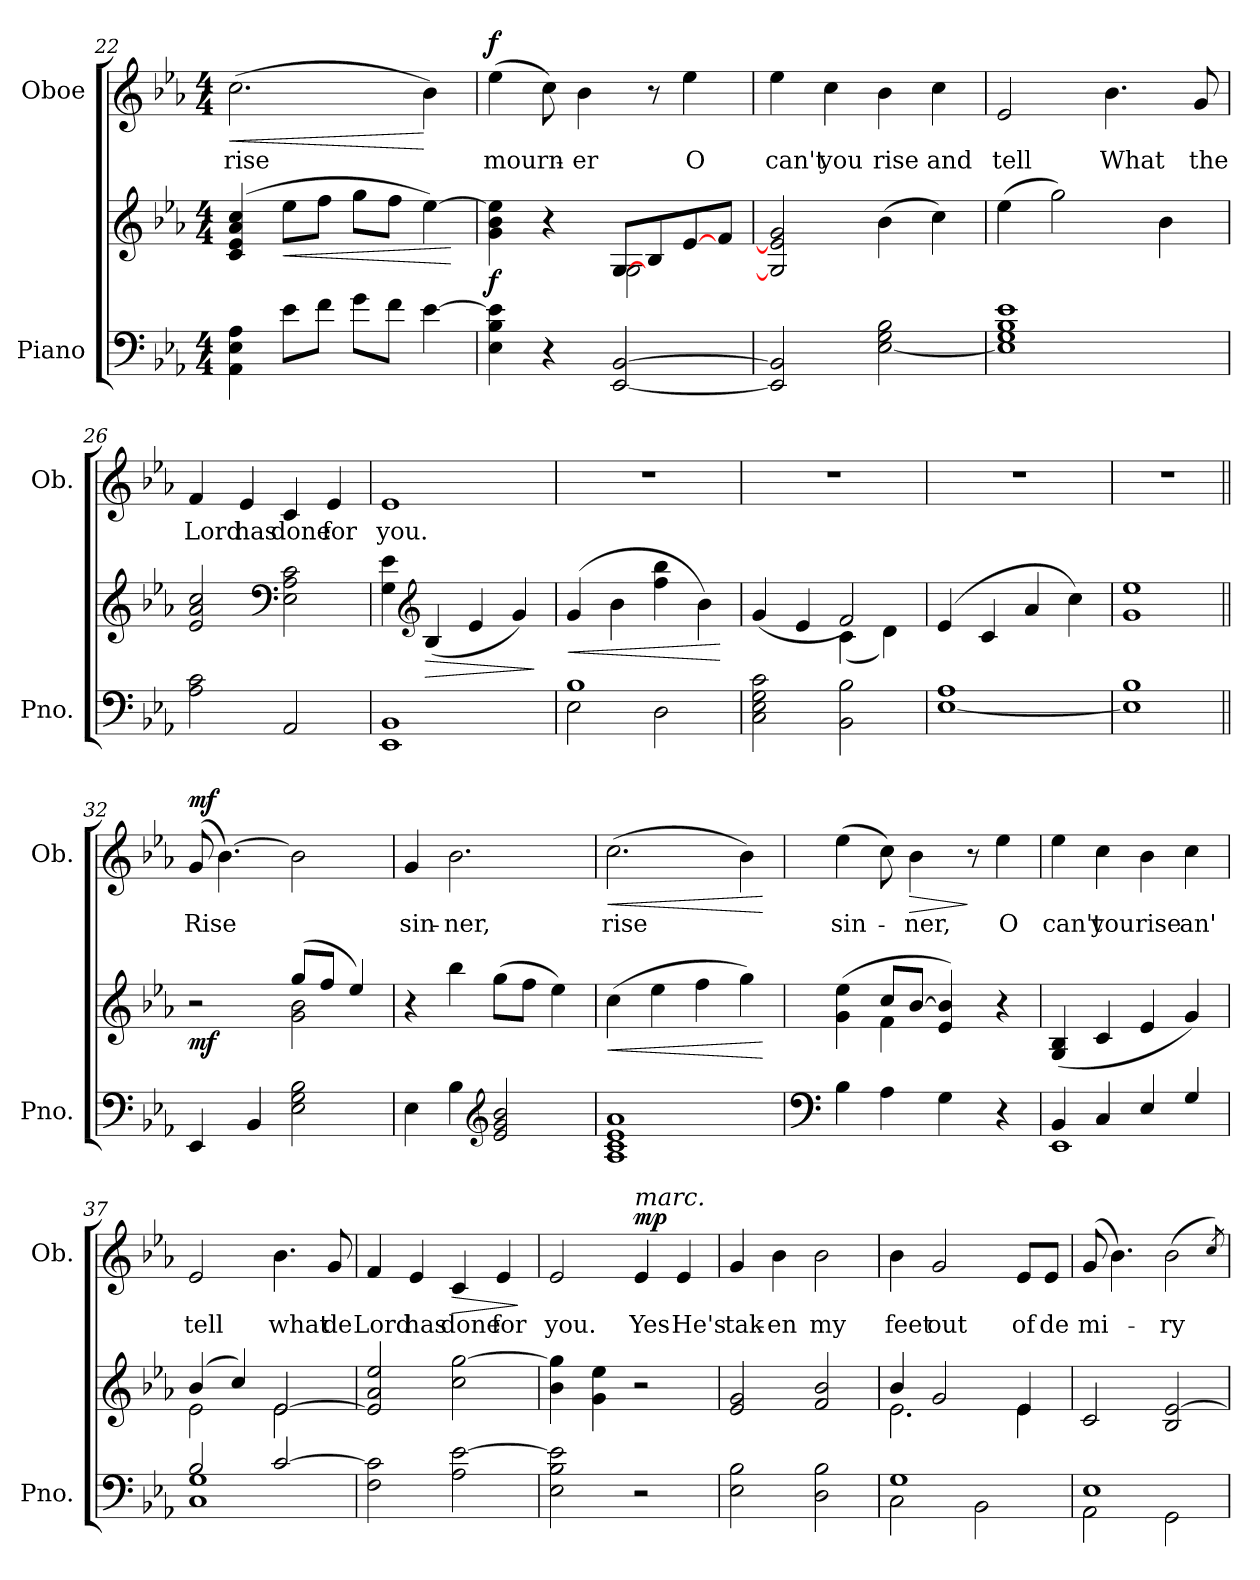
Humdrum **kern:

**kern	**kern	**dynam	**kern	**text	**dynam
*part2	*part2	*part2	*part1	*part1	*part1
*staff3	*staff2	*staff2/3	*staff1	*staff1	*staff1
*I"Piano	*	*	*I"Oboe	*	*
*I'Pno.	*	*	*I'Ob.	*	*
*clefF4	*clefG2	*	*clefG2	*	*
*k[b-e-a-]	*k[b-e-a-]	*	*k[b-e-a-]	*	*
*M4/4	*M4/4	*	*M4/4	*	*
=22	=22	=22	=22	=22	=22
!	!	!	!	!LO:LY:b	!LO:HP:b
4AA-\ 4E-\ 4A-\	(4c/ 4e-/ 4a-/ 4cc/	.	(2.cc\	rise	<
!	!	!LO:HP:b	!	!	!
8e-\L	8ee-\L	<	.	.	.
8f\J	8ff\J	.	.	.	.
8g\L	8gg\L	.	.	.	.
8f\J	8ff\J	.	.	.	.
[4e-\	[4ee-\)	.	4b-\)	.	[
.	.	[	.	.	.
!!LO:LB:g=z
=23	=23	=23	=23	=23	=23
*	*^	*	*	*	*
!	!	!	!LO:DY:b	!	!LO:LY:b	!LO:DY:a
4E-\ 4B-\ 4e-\]	4g\ 4b-\ 4ee-\]	2ryy	f	(4ee-\	mourn-	f
4r	4r	.	.	8cc\)	.	.
!	!	!	!	!	!LO:LY:b	!
.	.	.	.	4b-\	-er	.
[2EE-/ [2BB-/	[<8G/L	2G\	.	.	.	.
.	8B-/	.	.	8r	.	.
!	!	!	!	!	!LO:LY:b	!
.	[<8e-/	.	.	4ee-\	O	.
.	8f/J	.	.	.	.	.
*	*v	*v	*	*	*	*
=24	=24	=24	=24	=24	=24
!	!	!	!	!LO:LY:b	!
2EE-/] 2BB-/]	2G/] 2e-/] 2g/	.	4ee-\	can't	.
!	!	!	!	!LO:LY:b	!
.	.	.	4cc\	you	.
!	!	!	!	!LO:LY:b	!
[2E-\ 2G\ 2B-\	(4b-\	.	4b-\	rise	.
!	!	!	!	!LO:LY:b	!
.	4cc\)	.	4cc\	and	.
=25	=25	=25	=25	=25	=25
!	!	!	!	!LO:LY:b	!
1E-] 1G 1B- 1e-	(4ee-\	.	2e-/	tell	.
.	2gg\)	.	.	.	.
!	!	!	!	!LO:LY:b	!
.	.	.	4.b-\	What	.
.	4b-\	.	.	.	.
!	!	!	!	!LO:LY:b	!
.	.	.	8g/	the	.
=26	=26	=26	=26	=26	=26
!	!	!	!	!LO:LY:b	!
2A-\ 2c\	2e-/ 2a-/ 2cc/	.	4f/	Lord	.
!	!	!	!	!LO:LY:b	!
.	.	.	4e-/	has	.
*	*clefF4	*	*	*	*
!	!	!	!	!LO:LY:b	!
2AA-/	2E-\ 2A-\ 2c\	.	4c/	done	.
!	!	!	!	!LO:LY:b	!
.	.	.	4e-/	for	.
=27	=27	=27	=27	=27	=27
!	!	!	!	!LO:LY:b	!
1EE- 1BB-	4G\ 4e-\	.	1e-	you.	.
*	*clefG2	*	*	*	*
!	!	!LO:HP:b	!	!	!
.	(4B-/	>	.	.	.
.	4e-/	.	.	.	.
.	4g/)	.	.	.	.
.	.	]	.	.	.
!!LO:LB:g=z
=28	=28	=28	=28	=28	=28
*^	*	*	*	*	*
!	!	!	!LO:HP:b	!	!	!
1B-	2E-\	(4g/	<	1r	.	.
.	.	4b-\	.	.	.	.
.	2D\	4ff\ 4bb-\	.	.	.	.
.	.	4b-\)	.	.	.	.
*v	*v	*	*	*	*	*
.	.	[	.	.	.
=29	=29	=29	=29	=29	=29
*	*^	*	*	*	*
2C\ 2E-\ 2G\ 2c\	(4g/	2ryy	.	1r	.	.
.	4e-/	.	.	.	.	.
2BB-\ 2B-\	2f/)	(4c\	.	.	.	.
.	.	4d\)	.	.	.	.
*	*v	*v	*	*	*	*
=30	=30	=30	=30	=30	=30
[1E- 1A-	(4e-/	.	1r	.	.
.	4c/	.	.	.	.
.	4a-/	.	.	.	.
.	4cc\)	.	.	.	.
=31	=31	=31	=31	=31	=31
1E-] 1B-	1g 1ee-	.	1r	.	.
=32||	=32||	=32||	=32||	=32||	=32||
*	*^	*	*	*	*
!	!	!	!LO:DY:b	!	!LO:LY:b	!LO:DY:a
4EE-/	2r	2ryy	mf	(8g/	Rise	mf
.	.	.	.	[4.b-\)	.	.
4BB-/	.	.	.	.	.	.
2E-\ 2G\ 2B-\	(8gg/L	2g\ 2b-\	.	2b-\]	.	.
.	8ff/J	.	.	.	.	.
.	4ee-/)	.	.	.	.	.
*	*v	*v	*	*	*	*
=33	=33	=33	=33	=33	=33
!	!	!	!	!LO:LY:b	!
4E-\	4r	.	4g/	sin-	.
!	!	!	!	!LO:LY:b	!
4B-\	4bb-\	.	2.b-\	-ner,	.
*clefG2	*	*	*	*	*
2e-/ 2g/ 2b-/	(8gg\L	.	.	.	.
.	8ff\J	.	.	.	.
.	4ee-\)	.	.	.	.
!!LO:PB:g=z
=34	=34	=34	=34	=34	=34
!	!	!LO:HP:b	!	!LO:LY:b	!LO:HP:b
1A- 1c 1e- 1a-	(4cc\	<	(2.cc\	rise	<
.	4ee-\	.	.	.	.
.	4ff\	.	.	.	.
.	4gg\)	.	4b-\)	.	.
.	.	[	.	.	[
=35	=35	=35	=35	=35	=35
*clefF4	*	*	*	*	*
*	*^	*	*	*	*
!	!	!	!	!	!LO:LY:b	!
4B-\	(4g\ 4ee-\	4ryy	.	(4ee-\	sin-	.
4A-\	8cc/L	4f\	.	8cc\)	.	.
!	!	!	!	!	!LO:LY:b	!LO:HP:b
.	[8b-/J	.	.	4b-\	-ner,	>
4G\	4e-/ 4b-/])	2ryy	.	.	.	.
.	.	.	.	8r	.	]
!	!	!	!	!	!LO:LY:b	!
4r	4r	.	.	4ee-\	O	.
*	*v	*v	*	*	*	*
=36	=36	=36	=36	=36	=36
*^	*	*	*	*	*
!	!	!	!	!	!LO:LY:b	!
4BB-/	1EE-	(4G/ 4B-/	.	4ee-\	can't	.
!	!	!	!	!	!LO:LY:b	!
4C/	.	4c/	.	4cc\	you	.
!	!	!	!	!	!LO:LY:b	!
4E-/	.	4e-/	.	4b-\	rise	.
!	!	!	!	!	!LO:LY:b	!
4G/	.	4g/)	.	4cc\	an'	.
=37	=37	=37	=37	=37	=37	=37
*	*	*^	*	*	*	*
!	!	!	!	!	!	!LO:LY:b	!
2B-/	1C 1G	(4b-/	2e-\	.	2e-/	tell	.
.	.	4cc/)	.	.	.	.	.
!	!	!	!	!	!	!LO:LY:b	!
[2c/	.	[2e-/	2e-\	.	4.b-\	what	.
!	!	!	!	!	!	!LO:LY:b	!
.	.	.	.	.	8g/	de	.
*v	*v	*	*	*	*	*	*
*	*v	*v	*	*	*	*
=38	=38	=38	=38	=38	=38
!	!	!	!	!LO:LY:b	!
2F\ 2c\]	2e-/] 2a-/ 2ee-/	.	4f/	Lord	.
!	!	!	!	!LO:LY:b	!
.	.	.	4e-/	has	.
!	!	!	!	!LO:LY:b	!LO:HP:b
2A-\ [2e-\	2cc\ [2gg\	.	4c/	done	>
!	!	!	!	!LO:LY:b	!
.	.	.	4e-/	for	.
.	.	.	.	.	]
!!LO:LB:g=z
=39	=39	=39	=39	=39	=39
!	!	!	!	!LO:LY:b	!
2E-\ 2B-\ 2e-\]	4b-\ 4gg\]	.	2e-/	you.	.
.	4g\ 4ee-\	.	.	.	.
!	!	!	!LO:TX:i:t=marc.	!	!
!	!	!	!	!LO:LY:b	!LO:DY:a
2r	2r	.	4e-/	Yes	mp
!	!	!	!	!LO:LY:b	!
.	.	.	4e-/	He's	.
=40	=40	=40	=40	=40	=40
!	!	!	!	!LO:LY:b	!
2E-\ 2B-\	2e-/ 2g/	.	4g/	tak-	.
!	!	!	!	!LO:LY:b	!
.	.	.	4b-\	-en	.
!	!	!	!	!LO:LY:b	!
2D\ 2B-\	2f/ 2b-/	.	2b-\	my	.
=41	=41	=41	=41	=41	=41
*^	*^	*	*	*	*
!	!	!	!	!	!	!LO:LY:b	!
1G	2C\	4b-/	2.e-\	.	4b-\	feet	.
!	!	!	!	!	!	!LO:LY:b	!
.	.	2g/	.	.	2g/	out	.
.	2BB-\	.	.	.	.	.	.
!	!	!	!	!	!	!LO:LY:b	!
.	.	4e-/	4e-\	.	8e-/L	of	.
!	!	!	!	!	!	!LO:LY:b	!
.	.	.	.	.	8e-/J	de	.
*	*	*v	*v	*	*	*	*
=42	=42	=42	=42	=42	=42	=42
!	!	!	!	!	!LO:LY:b	!
1E-	2AA-\	2c/	.	(8g/	mi-	.
.	.	.	.	4.b-\)	.	.
!	!	!	!	!	!LO:LY:b	!
.	2GG\	2B-/ [2e-/	.	(2b-\	-ry	.
*v	*v	*	*	*	*	*
.	.	.	8qcc/)	.	.
=	=	=	=	=	=
*-	*-	*-	*-	*-	*-
